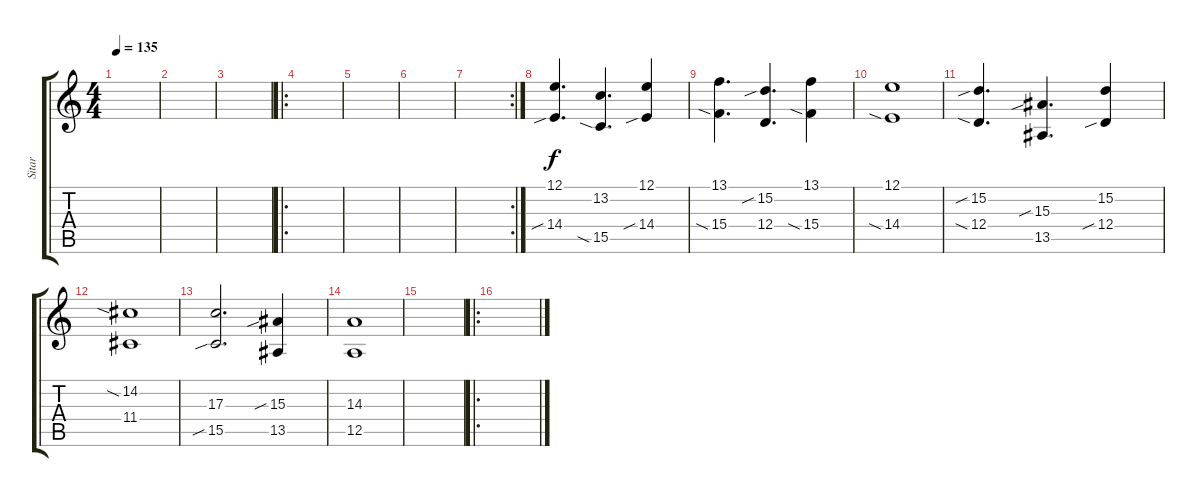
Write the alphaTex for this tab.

\track ("Sitar" "Sitar") {instrument sitar}
\staff {score tabs}
\tuning (E4 B3 G3 D3 A2 E2) {hide}
\ts (4 4)
\tempo 135
\clef g2
\ks c
|
|
|
\ro
|
|
|
\rc 2
|
(12.1 14.4{sib}).4{d} (13.2 15.5{sia}).4{d} (12.1 14.4{sib}).4 |
(13.1 15.4{sia}).4{d} (15.2{sib} 12.4).4{d} (13.1 15.4{sia}).4 |
(12.1 14.4{sia}).1 |
(15.2{sib} 12.4{sia}).4{d} (15.3{sib} 13.5).4{d} (15.2 12.4{sib}).4 |
(14.2{sia} 11.4).1 |
(17.3 15.5{sib}).2{d} (15.3{sib} 13.5).4 |
(14.3 12.5).1 |
|
\ro
